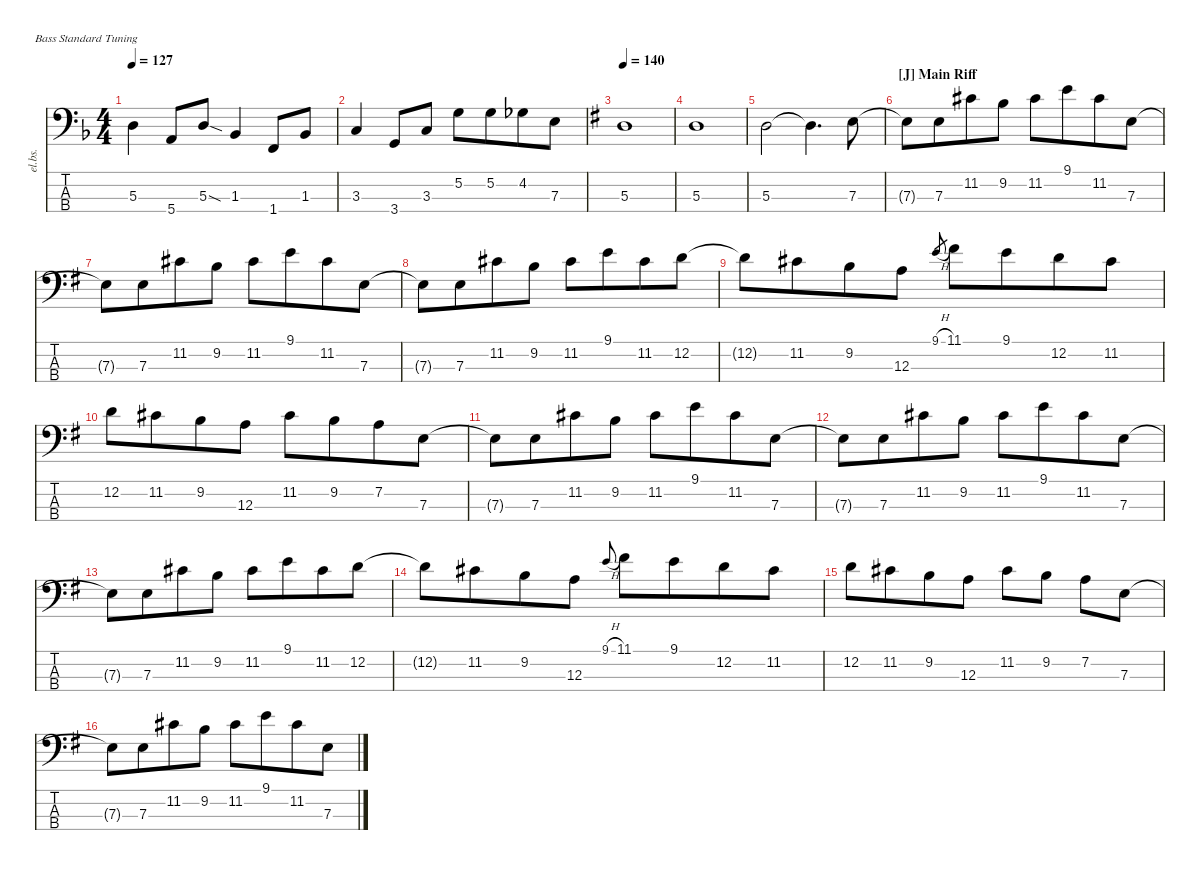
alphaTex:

\defaultSystemsLayout 4
\hideDynamics
\bracketExtendMode nobrackets
\track ("E.Bass" "el.bs.") {instrument electricbassfinger}
\staff {score tabs}
\tuning (G2 D2 A1 E1)
\ts (4 4)
\tempo 127
\clef f4
\ks f
5.3{acc forcenatural}.4{dy mf} 5.4{acc forcenatural}.8 5.3{sod acc forcenatural}.8 1.3{acc b}.4 1.4{acc forcenatural}.8 1.3{acc b}.8 |
3.3{acc forcenatural}.4 3.4{acc forcenatural}.8 3.3{acc forcenatural}.8 5.2{acc forcenatural}.8 5.2{acc forcenatural}.8{beam merge} 4.2{acc b}.8 7.3{acc forcenatural}.8 |
\tempo 140
\ks g
5.3{acc forcenatural}.1{instrument electricbassfinger} |
5.3{acc forcenatural}.1 |
5.3{acc forcenatural}.2 5.3{t acc forcenatural}.4{d} 7.3{acc forcenatural}.8 |
\section ("J" "Main Riff")
7.3{t acc forcenatural}.8 7.3{acc forcenatural}.8{beam merge} 11.2{acc #}.8 9.2{acc forcenatural}.8 11.2{acc #}.8 9.1{acc forcenatural}.8{beam merge} 11.2{acc #}.8 7.3{acc forcenatural}.8 |
7.3{t acc forcenatural}.8 7.3{acc forcenatural}.8{beam merge} 11.2{acc #}.8 9.2{acc forcenatural}.8 11.2{acc #}.8 9.1{acc forcenatural}.8{beam merge} 11.2{acc #}.8 7.3{acc forcenatural}.8 |
7.3{t acc forcenatural}.8 7.3{acc forcenatural}.8{beam merge} 11.2{acc #}.8 9.2{acc forcenatural}.8 11.2{acc #}.8 9.1{acc forcenatural}.8{beam merge} 11.2{acc #}.8 12.2{acc forcenatural}.8 |
12.2{t acc forcenatural}.8 11.2{acc #}.8{beam merge} 9.2{acc forcenatural}.8 12.3{acc forcenatural}.8 9.1{h acc forcenatural}.8{gr} 11.1{acc #}.8 9.1{acc forcenatural}.8{beam merge} 12.2{acc forcenatural}.8 11.2{acc #}.8 |
12.2{acc forcenatural}.8 11.2{acc #}.8{beam merge} 9.2{acc forcenatural}.8 12.3{acc forcenatural}.8 11.2{acc #}.8 9.2{acc forcenatural}.8{beam merge} 7.2{acc forcenatural}.8 7.3{acc forcenatural}.8 |
7.3{t acc forcenatural}.8 7.3{acc forcenatural}.8{beam merge} 11.2{acc #}.8 9.2{acc forcenatural}.8 11.2{acc #}.8 9.1{acc forcenatural}.8{beam merge} 11.2{acc #}.8 7.3{acc forcenatural}.8 |
7.3{t acc forcenatural}.8 7.3{acc forcenatural}.8{beam merge} 11.2{acc #}.8 9.2{acc forcenatural}.8 11.2{acc #}.8 9.1{acc forcenatural}.8{beam merge} 11.2{acc #}.8 7.3{acc forcenatural}.8 |
7.3{t acc forcenatural}.8 7.3{acc forcenatural}.8{beam merge} 11.2{acc #}.8 9.2{acc forcenatural}.8 11.2{acc #}.8 9.1{acc forcenatural}.8{beam merge} 11.2{acc #}.8 12.2{acc forcenatural}.8 |
\scale
1.10655 12.2{t acc forcenatural}.8 11.2{acc #}.8{beam merge} 9.2{acc forcenatural}.8 12.3{acc forcenatural}.8 9.1{h acc forcenatural}.8{gr onbeat} 11.1{acc #}.8 9.1{acc forcenatural}.8{beam merge} 12.2{acc forcenatural}.8 11.2{acc #}.8 |
\scale
0.855324 12.2{acc forcenatural}.8 11.2{acc #}.8{beam merge} 9.2{acc forcenatural}.8 12.3{acc forcenatural}.8 11.2{acc #}.8 9.2{acc forcenatural}.8 7.2{acc forcenatural}.8 7.3{acc forcenatural}.8 |
\scale
0.975536 7.3{t acc forcenatural}.8 7.3{acc forcenatural}.8{beam merge} 11.2{acc #}.8 9.2{acc forcenatural}.8 11.2{acc #}.8 9.1{acc forcenatural}.8{beam merge} 11.2{acc #}.8 7.3{acc forcenatural}.8
